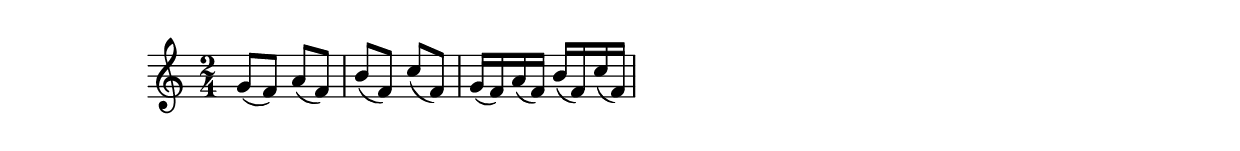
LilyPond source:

\header {

    texidoc = "The attachment point for strongly sloped slurs is
shifted horizontally slightly. Without this correction, slurs will
point into one note head, and point over another note head."
 
}
\layout {
    ragged-right = ##t
}
\version "2.10.0"

\relative c'' {
    \time 2/4
    g8( f)
    a( f)
    b( f)
    c'( f,)

    g16( f)
    a( f)
    b( f)
    c'16( f,)
    

}
